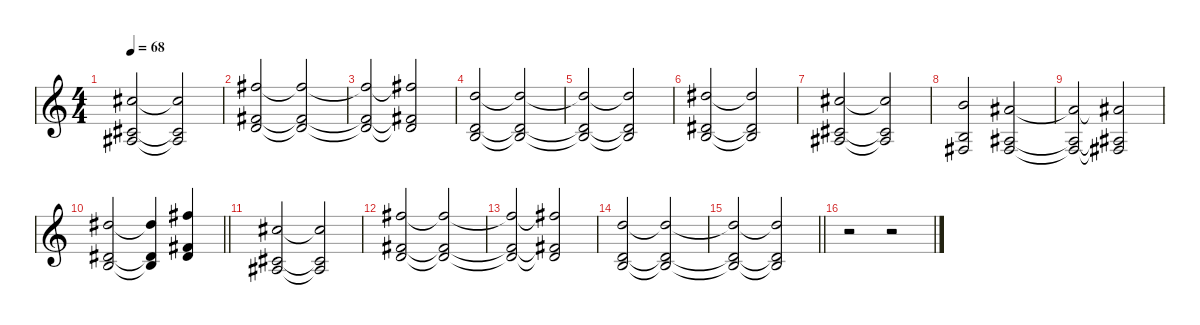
\defaultSystemsLayout 4
\hideDynamics
\bracketExtendMode nobrackets
\singleTrackTrackNamePolicy hidden
\multiTrackTrackNamePolicy hidden
\firstSystemTrackNameMode fullname
\firstSystemTrackNameOrientation horizontal
\otherSystemsTrackNameOrientation horizontal
\track ("Per Wiberg" "vln.") {instrument stringensemble1}
\staff {score}
\tuning (E4 B3 G3 D3 A2 E2)
\ts (4 4)
\tempo 68
\clef g2
\ks c
(9.1{acc #} 6.3{acc #} 8.4{acc #}).2{dy f beam Up} (9.1{t acc #} 6.3{t acc #} 8.4{t acc #}).2{beam Up} |
(14.1{acc #} 11.3{acc #} 12.4).2{beam Up} (14.1{t acc #} 11.3{t acc #} 12.4{t}).2{beam Up} |
(14.1{t acc #} 11.3{t acc #} 12.4{t}).2{beam Up} (14.1{t acc #} 11.3{t acc #} 12.4{t}).2{beam Up} |
(10.1 7.3 9.4).2{beam Up} (10.1{t} 7.3{t} 9.4{t}).2{beam Up} |
(10.1{t} 7.3{t} 9.4{t}).2{beam Up} (10.1{t} 7.3{t} 9.4{t}).2{beam Up} |
(11.1{acc #} 8.3{acc #} 9.4).2{beam Up} (11.1{t acc #} 8.3{t acc #} 9.4{t}).2{beam Up} |
(9.1{acc #} 6.3{acc #} 8.4{acc #}).2{beam Up} (9.1{t acc #} 6.3{t acc #} 8.4{t acc #}).2{beam Up} |
(7.1 4.3 4.4{acc #}).2{beam Up} (6.1{acc #} 3.3{acc #} 4.4{acc #}).2{beam Up} |
(6.1{t acc #} 3.3{t acc #} 4.4{t acc #}).2{beam Up} (6.1{t acc #} 3.3{t acc #} 4.4{t acc #}).2{beam Up} |
\barLineRight lightlight
(11.1{acc #} 8.3{acc #} 9.4).2{beam Up} (11.1{t acc #} 8.3{t acc #} 9.4{t}).4{beam Up} (14.1{acc #} 11.3{acc #} 13.4{acc #}).4{beam Up} |
\section ("" "")
(9.1{acc #} 6.3{acc #} 8.4{acc #}).2{beam Up} (9.1{t acc #} 6.3{t acc #} 8.4{t acc #}).2{beam Up} |
(14.1{acc #} 11.3{acc #} 12.4).2{beam Up} (14.1{t acc #} 11.3{t acc #} 12.4{t}).2{beam Up} |
(14.1{t acc #} 11.3{t acc #} 12.4{t}).2{beam Up} (14.1{t acc #} 11.3{t acc #} 12.4{t}).2{beam Up} |
(10.1 7.3 9.4).2{beam Up} (10.1{t} 7.3{t} 9.4{t}).2{beam Up} |
\barLineRight lightlight
(10.1{t} 7.3{t} 9.4{t}).2{beam Up} (10.1{t} 7.3{t} 9.4{t}).2{beam Up} |
r.2{beam Down} r.2{beam Down}
